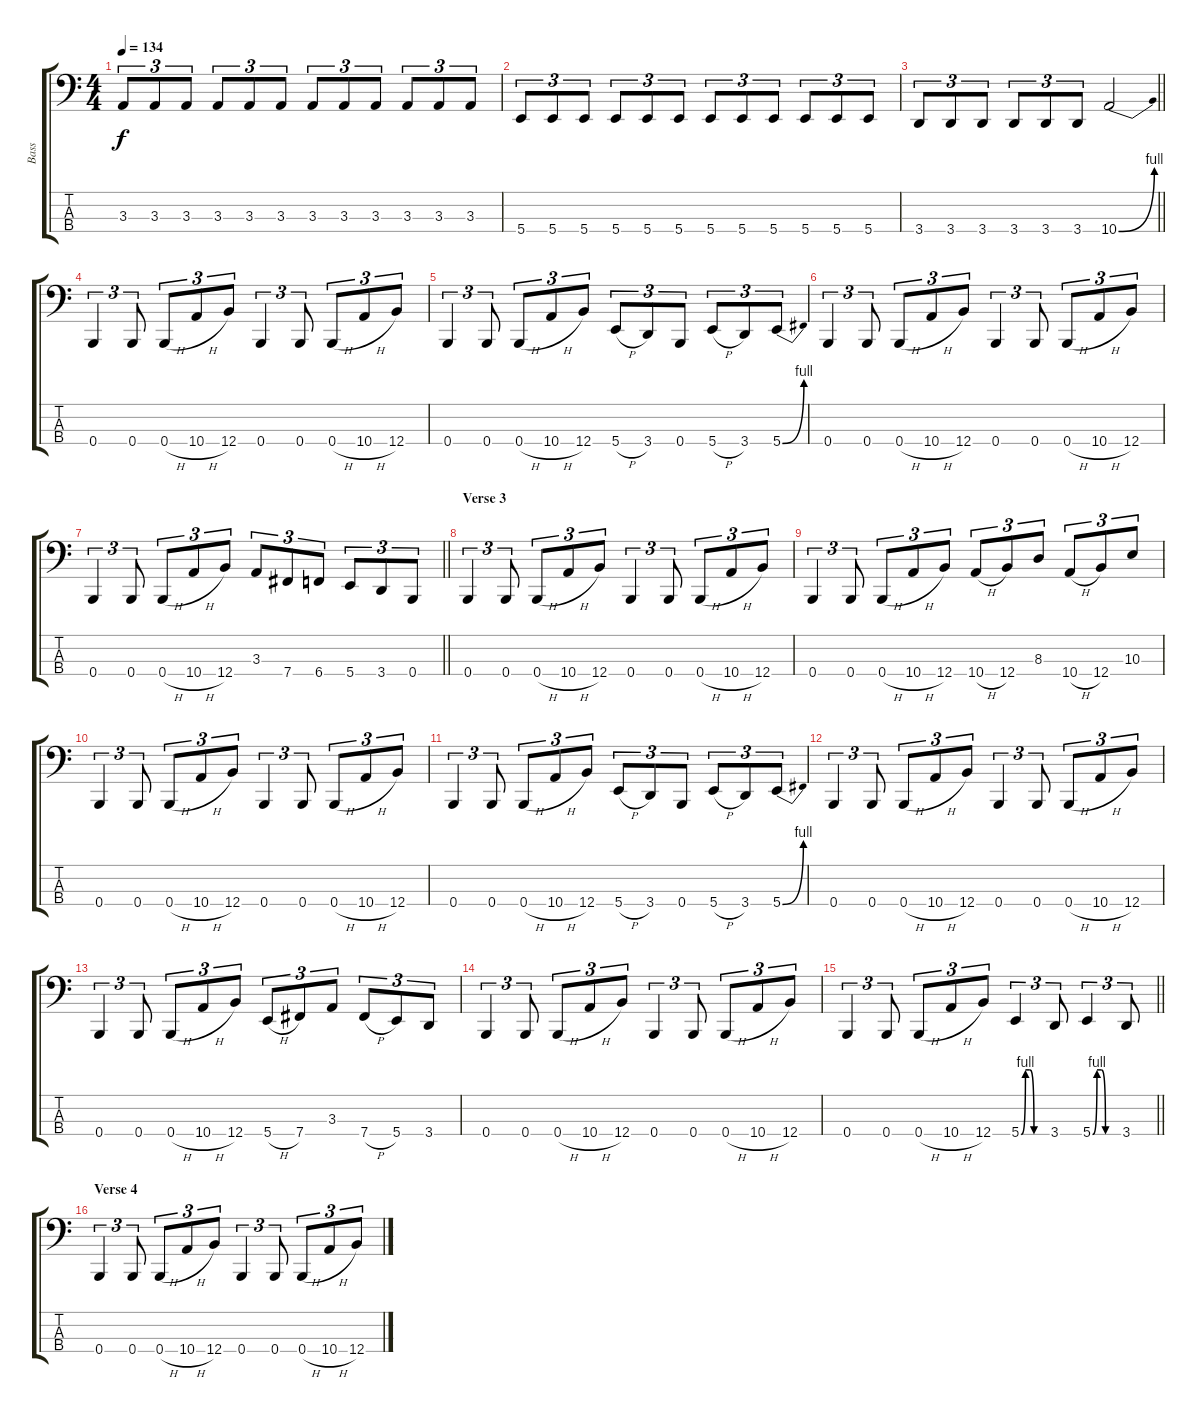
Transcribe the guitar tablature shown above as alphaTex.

\track ("Bass" "Bass") {instrument electricbassfinger}
\staff {score tabs}
\tuning (E2 B1 Gb1 B0) {hide}
\ts (4 4)
\tempo 134
\clef f4
\ks c
3.3.8{tu (3 2) dy f} 3.3.8{tu (3 2)} 3.3.8{tu (3 2)} 3.3.8{tu (3 2)} 3.3.8{tu (3 2)} 3.3.8{tu (3 2)} 3.3.8{tu (3 2)} 3.3.8{tu (3 2)} 3.3.8{tu (3 2)} 3.3.8{tu (3 2)} 3.3.8{tu (3 2)} 3.3.8{tu (3 2)} |
5.4.8{tu (3 2)} 5.4.8{tu (3 2)} 5.4.8{tu (3 2)} 5.4.8{tu (3 2)} 5.4.8{tu (3 2)} 5.4.8{tu (3 2)} 5.4.8{tu (3 2)} 5.4.8{tu (3 2)} 5.4.8{tu (3 2)} 5.4.8{tu (3 2)} 5.4.8{tu (3 2)} 5.4.8{tu (3 2)} |
\barLineRight lightlight
3.4.8{tu (3 2)} 3.4.8{tu (3 2)} 3.4.8{tu (3 2)} 3.4.8{tu (3 2)} 3.4.8{tu (3 2)} 3.4.8{tu (3 2)} 10.4{be (bend 0 0 60 4)}.2 |
\section ("" "")
0.4.4{tu (3 2)} 0.4.8{tu (3 2)} 0.4{h}.8{tu (3 2)} 10.4{h}.8{tu (3 2)} 12.4.8{tu (3 2)} 0.4.4{tu (3 2)} 0.4.8{tu (3 2)} 0.4{h}.8{tu (3 2)} 10.4{h}.8{tu (3 2)} 12.4.8{tu (3 2)} |
0.4.4{tu (3 2)} 0.4.8{tu (3 2)} 0.4{h}.8{tu (3 2)} 10.4{h}.8{tu (3 2)} 12.4.8{tu (3 2)} 5.4{h}.8{tu (3 2)} 3.4.8{tu (3 2)} 0.4.8{tu (3 2)} 5.4{h}.8{tu (3 2)} 3.4.8{tu (3 2)} 5.4{be (bend 0 0 60 4)}.8{tu (3 2)} |
0.4.4{tu (3 2)} 0.4.8{tu (3 2)} 0.4{h}.8{tu (3 2)} 10.4{h}.8{tu (3 2)} 12.4.8{tu (3 2)} 0.4.4{tu (3 2)} 0.4.8{tu (3 2)} 0.4{h}.8{tu (3 2)} 10.4{h}.8{tu (3 2)} 12.4.8{tu (3 2)} |
\barLineRight lightlight
0.4.4{tu (3 2)} 0.4.8{tu (3 2)} 0.4{h}.8{tu (3 2)} 10.4{h}.8{tu (3 2)} 12.4.8{tu (3 2)} 3.3.8{tu (3 2)} 7.4.8{tu (3 2)} 6.4.8{tu (3 2)} 5.4.8{tu (3 2)} 3.4.8{tu (3 2)} 0.4.8{tu (3 2)} |
\section ("" "Verse 3")
0.4.4{tu (3 2)} 0.4.8{tu (3 2)} 0.4{h}.8{tu (3 2)} 10.4{h}.8{tu (3 2)} 12.4.8{tu (3 2)} 0.4.4{tu (3 2)} 0.4.8{tu (3 2)} 0.4{h}.8{tu (3 2)} 10.4{h}.8{tu (3 2)} 12.4.8{tu (3 2)} |
0.4.4{tu (3 2)} 0.4.8{tu (3 2)} 0.4{h}.8{tu (3 2)} 10.4{h}.8{tu (3 2)} 12.4.8{tu (3 2)} 10.4{h}.8{tu (3 2)} 12.4.8{tu (3 2)} 8.3.8{tu (3 2)} 10.4{h}.8{tu (3 2)} 12.4.8{tu (3 2)} 10.3.8{tu (3 2)} |
0.4.4{tu (3 2)} 0.4.8{tu (3 2)} 0.4{h}.8{tu (3 2)} 10.4{h}.8{tu (3 2)} 12.4.8{tu (3 2)} 0.4.4{tu (3 2)} 0.4.8{tu (3 2)} 0.4{h}.8{tu (3 2)} 10.4{h}.8{tu (3 2)} 12.4.8{tu (3 2)} |
0.4.4{tu (3 2)} 0.4.8{tu (3 2)} 0.4{h}.8{tu (3 2)} 10.4{h}.8{tu (3 2)} 12.4.8{tu (3 2)} 5.4{h}.8{tu (3 2)} 3.4.8{tu (3 2)} 0.4.8{tu (3 2)} 5.4{h}.8{tu (3 2)} 3.4.8{tu (3 2)} 5.4{be (bend 0 0 60 4)}.8{tu (3 2)} |
0.4.4{tu (3 2)} 0.4.8{tu (3 2)} 0.4{h}.8{tu (3 2)} 10.4{h}.8{tu (3 2)} 12.4.8{tu (3 2)} 0.4.4{tu (3 2)} 0.4.8{tu (3 2)} 0.4{h}.8{tu (3 2)} 10.4{h}.8{tu (3 2)} 12.4.8{tu (3 2)} |
0.4.4{tu (3 2)} 0.4.8{tu (3 2)} 0.4{h}.8{tu (3 2)} 10.4{h}.8{tu (3 2)} 12.4.8{tu (3 2)} 5.4{h}.8{tu (3 2)} 7.4.8{tu (3 2)} 3.3.8{tu (3 2)} 7.4{h}.8{tu (3 2)} 5.4.8{tu (3 2)} 3.4.8{tu (3 2)} |
0.4.4{tu (3 2)} 0.4.8{tu (3 2)} 0.4{h}.8{tu (3 2)} 10.4{h}.8{tu (3 2)} 12.4.8{tu (3 2)} 0.4.4{tu (3 2)} 0.4.8{tu (3 2)} 0.4{h}.8{tu (3 2)} 10.4{h}.8{tu (3 2)} 12.4.8{tu (3 2)} |
\barLineRight lightlight
0.4.4{tu (3 2)} 0.4.8{tu (3 2)} 0.4{h}.8{tu (3 2)} 10.4{h}.8{tu (3 2)} 12.4.8{tu (3 2)} 5.4{be (custom 0 0 10 4 20 4 30 0 60 0)}.4{tu (3 2)} 3.4.8{tu (3 2)} 5.4{be (custom 0 0 10 4 20 4 30 0 60 0)}.4{tu (3 2)} 3.4.8{tu (3 2)} |
\section ("" "Verse 4")
0.4.4{tu (3 2)} 0.4.8{tu (3 2)} 0.4{h}.8{tu (3 2)} 10.4{h}.8{tu (3 2)} 12.4.8{tu (3 2)} 0.4.4{tu (3 2)} 0.4.8{tu (3 2)} 0.4{h}.8{tu (3 2)} 10.4{h}.8{tu (3 2)} 12.4.8{tu (3 2)}
